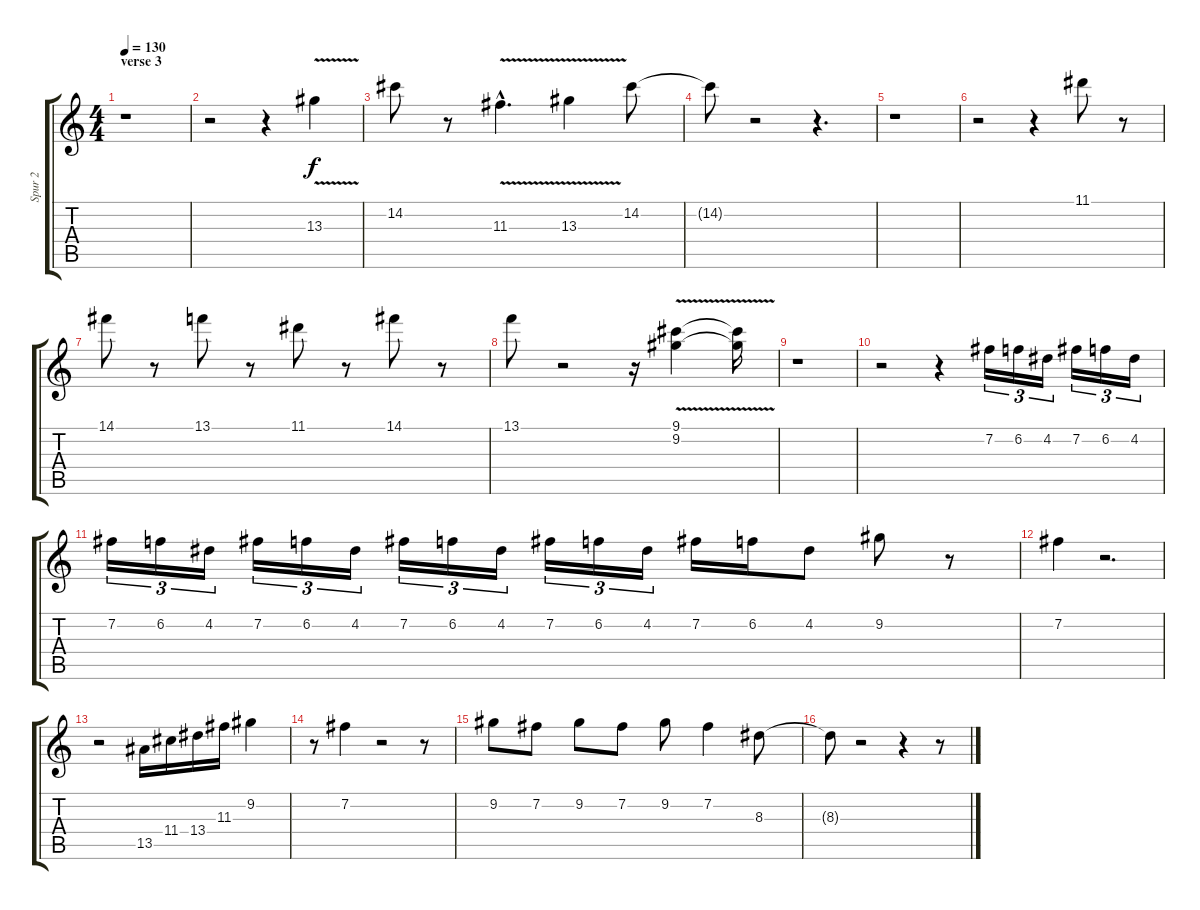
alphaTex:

\track ("Spur 2" "Spur 2") {instrument distortionguitar}
\staff {score tabs}
\tuning (E4 B3 G3 D3 A2 E2) {hide}
\ts (4 4)
\section ("" "verse 3")
\tempo 130
\clef g2
\ks c
r.1{dy f} |
r.2 r.4 13.3{v}.4 |
14.2.8 r.8 11.3{v hac}.4{d} 13.3{v}.4 14.2.8 |
14.2{t}.8 r.2 r.4{d} |
r.1 |
r.2 r.4 11.1.8 r.8 |
14.1.8 r.8 13.1.8 r.8 11.1.8 r.8 14.1.8 r.8 |
13.1.8 r.2 r.16 (9.1{v} 9.2).4 (9.1{t} 9.2{t}).16 |
r.1 |
r.2 r.4 7.2.16{tu (3 2)} 6.2.16{tu (3 2)} 4.2.16{tu (3 2)} 7.2.16{tu (3 2)} 6.2.16{tu (3 2)} 4.2.16{tu (3 2)} |
7.2.16{tu (3 2)} 6.2.16{tu (3 2)} 4.2.16{tu (3 2)} 7.2.16{tu (3 2)} 6.2.16{tu (3 2)} 4.2.16{tu (3 2)} 7.2.16{tu (3 2)} 6.2.16{tu (3 2)} 4.2.16{tu (3 2)} 7.2.16{tu (3 2)} 6.2.16{tu (3 2)} 4.2.16{tu (3 2)} 7.2.16 6.2.16 4.2.8 9.2.8 r.8 |
7.2.4 r.2{d} |
r.2 13.5.16 11.4.16 13.4.16 11.3.16 9.2.4 |
r.8 7.2.4 r.2 r.8 |
9.2.8 7.2.8 9.2.8 7.2.8 9.2.8 7.2.4 8.3.8 |
8.3{t}.8 r.2 r.4 r.8
